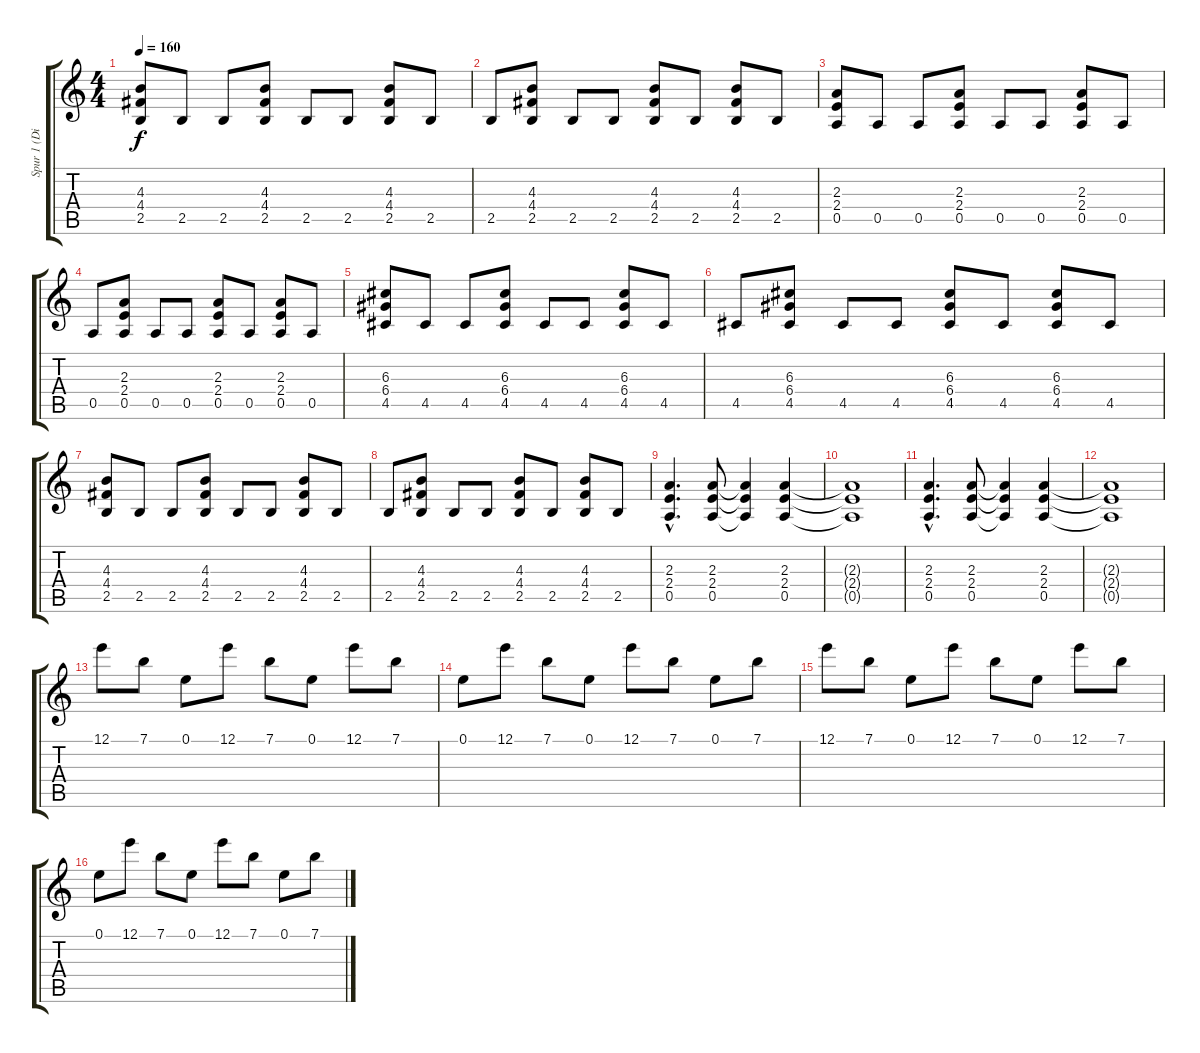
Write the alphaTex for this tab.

\track ("Spur 1 (Disto)" "Spur 1 (Di") {instrument distortionguitar}
\staff {score tabs}
\tuning (E4 B3 G3 D3 A2 E2) {hide}
\ts (4 4)
\tempo 160
\clef g2
\ks c
(4.3 4.4 2.5).8{dy f} 2.5.8 2.5.8 (4.3 4.4 2.5).8 2.5.8 2.5.8 (4.3 4.4 2.5).8 2.5.8 |
2.5.8 (4.3 4.4 2.5).8 2.5.8 2.5.8 (4.3 4.4 2.5).8 2.5.8 (4.3 4.4 2.5).8 2.5.8 |
(2.3 2.4 0.5).8 0.5.8 0.5.8 (2.3 2.4 0.5).8 0.5.8 0.5.8 (2.3 2.4 0.5).8 0.5.8 |
0.5.8 (2.3 2.4 0.5).8 0.5.8 0.5.8 (2.3 2.4 0.5).8 0.5.8 (2.3 2.4 0.5).8 0.5.8 |
(6.3 6.4 4.5).8 4.5.8 4.5.8 (6.3 6.4 4.5).8 4.5.8 4.5.8 (6.3 6.4 4.5).8 4.5.8 |
4.5.8 (6.3 6.4 4.5).8 4.5.8 4.5.8 (6.3 6.4 4.5).8 4.5.8 (6.3 6.4 4.5).8 4.5.8 |
(4.3 4.4 2.5).8 2.5.8 2.5.8 (4.3 4.4 2.5).8 2.5.8 2.5.8 (4.3 4.4 2.5).8 2.5.8 |
2.5.8 (4.3 4.4 2.5).8 2.5.8 2.5.8 (4.3 4.4 2.5).8 2.5.8 (4.3 4.4 2.5).8 2.5.8 |
(2.3{hac} 2.4{hac} 0.5{hac}).4{d} (2.3 2.4 0.5).8 (2.3{t} 2.4{t} 0.5{t}).4 (2.3 2.4 0.5).4 |
(2.3{t} 2.4{t} 0.5{t}).1 |
(2.3{hac} 2.4{hac} 0.5{hac}).4{d} (2.3 2.4 0.5).8 (2.3{t} 2.4{t} 0.5{t}).4 (2.3 2.4 0.5).4 |
(2.3{t} 2.4{t} 0.5{t}).1 |
12.1.8 7.1.8 0.1.8 12.1.8 7.1.8 0.1.8 12.1.8 7.1.8 |
0.1.8 12.1.8 7.1.8 0.1.8 12.1.8 7.1.8 0.1.8 7.1.8 |
12.1.8 7.1.8 0.1.8 12.1.8 7.1.8 0.1.8 12.1.8 7.1.8 |
0.1.8 12.1.8 7.1.8 0.1.8 12.1.8 7.1.8 0.1.8 7.1.8
